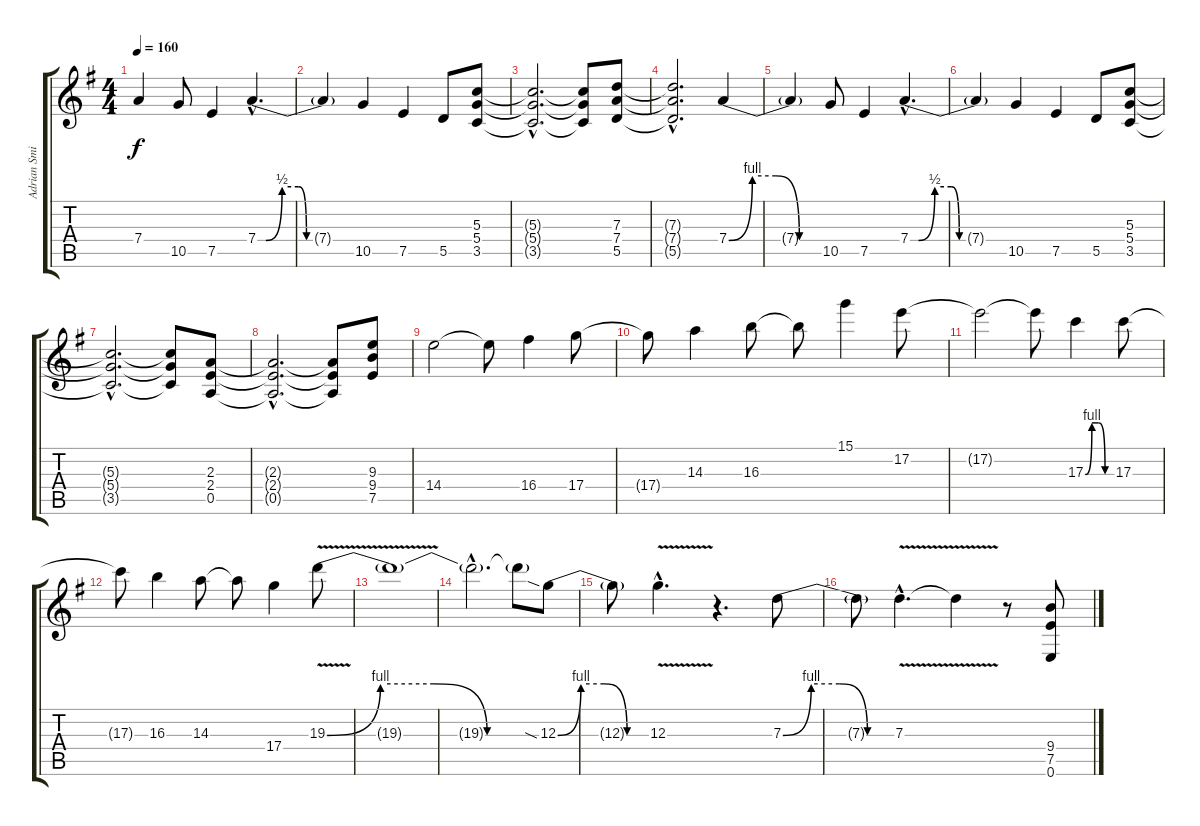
\track ("Adrian Smith" "Adrian Smi") {instrument distortionguitar}
\staff {score tabs}
\tuning (E4 B3 G3 D3 A2 E2) {hide}
\ts (4 4)
\tempo 160
\clef g2
\ks g
7.4{t}.4{dy f} 10.5.8 7.5.4 7.4{be (custom 0 0 5 0 15 2 25 2 30 0 60 0) hac}.4{d} |
7.4{t}.4 10.5.4 7.5.4 5.5.8 (5.3 5.4 3.5).8 |
(5.3{hac t} 5.4{hac t} 3.5{hac t}).2{d} (5.3{t} 5.4{t} 3.5{t}).8 (7.3 7.4 5.5).8 |
(7.3{hac t} 7.4{hac t} 5.5{hac t}).2{d} 7.4{be (custom 0 0 15 4 30 4 45 0 60 0)}.4 |
7.4{t}.4 10.5.8 7.5.4 7.4{be (custom 0 0 5 0 15 2 25 2 30 0 60 0) hac}.4{d} |
7.4{t}.4 10.5.4 7.5.4 5.5.8 (5.3 5.4 3.5).8 |
(5.3{hac t} 5.4{hac t} 3.5{hac t}).2{d} (5.3{t} 5.4{t} 3.5{t}).8 (2.3 2.4 0.5).8 |
(2.3{hac t} 2.4{hac t} 0.5{hac t}).2{d} (2.3{t} 2.4{t} 0.5{t}).8 (9.3 9.4 7.5).8 |
14.4.2{volume 16 balance 8 instrument overdrivenguitar} 14.4{t}.8 16.4.4 17.4.8 |
17.4{t}.8 14.3.4 16.3.8 16.3{t}.8 15.1.4 17.2.8 |
17.2{t}.2 17.2{t}.8 17.3{be (custom 0 0 15 4 30 4 45 0 60 0)}.4 17.3.8 |
17.3{t}.8 16.3.4 14.3.8 14.3{t}.8 17.4.4 19.3{be (custom 0 0 15 4 30 4 45 0 60 0) v}.8 |
19.3{t}.1 |
19.3{hac t}.2{d} 19.3{t}.8 12.3{be (custom 0 0 15 4 30 4 45 0 60 0) sia}.8 |
12.3{t}.8 12.3{v hac}.4{d} r.4{d} 7.3{be (custom 0 0 15 4 30 4 45 0 60 0)}.8 |
7.3{t}.8 7.3{v hac}.4{d} 7.3{t}.4 r.8 (9.4 7.5 0.6).8{volume 13 balance 0 instrument distortionguitar}
